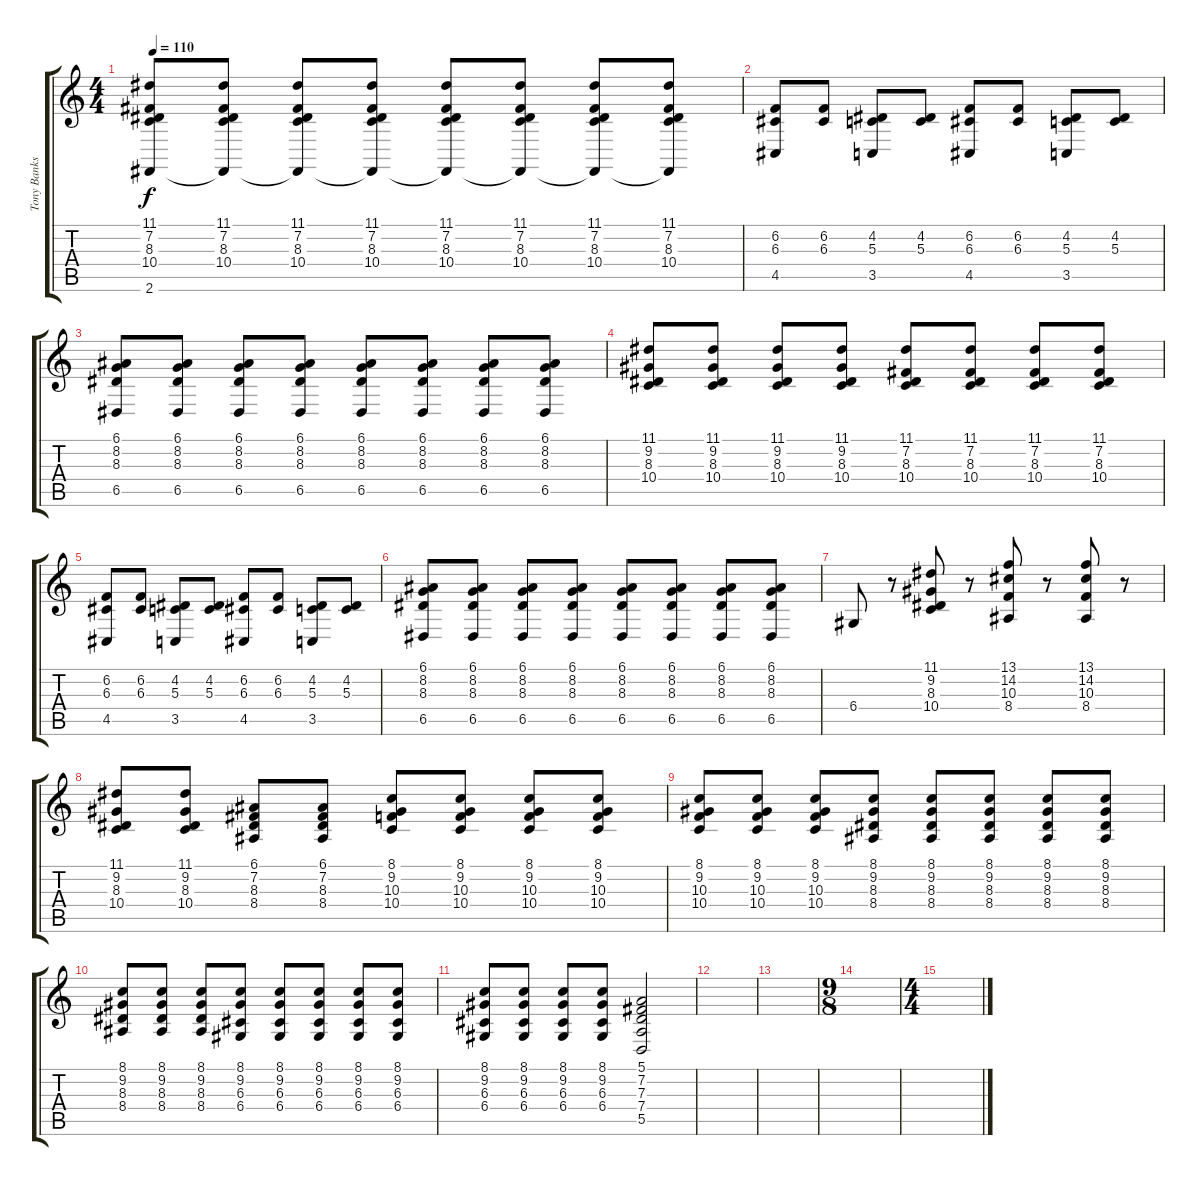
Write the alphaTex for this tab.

\track ("Tony Banks (piano)" "Tony Banks") {instrument electricgrandpiano}
\staff {score tabs}
\tuning (E4 B3 G3 D3 A2 E2) {hide}
\ts (4 4)
\tempo 110
\clef g2
\ks c
(11.1 7.2 8.3 10.4 2.6).8{dy f} (11.1 7.2 8.3 10.4 2.6{t}).8 (11.1 7.2 8.3 10.4 2.6{t}).8 (11.1 7.2 8.3 10.4 2.6{t}).8 (11.1 7.2 8.3 10.4 2.6{t}).8 (11.1 7.2 8.3 10.4 2.6{t}).8 (11.1 7.2 8.3 10.4 2.6{t}).8 (11.1 7.2 8.3 10.4 2.6{t}).8 |
(6.2 6.3 4.5).8 (6.2 6.3).8 (4.2 5.3 3.5).8 (4.2 5.3).8 (6.2 6.3 4.5).8 (6.2 6.3).8 (4.2 5.3 3.5).8 (4.2 5.3).8 |
(6.1 8.2 8.3 6.5).8 (6.1 8.2 8.3 6.5).8 (6.1 8.2 8.3 6.5).8 (6.1 8.2 8.3 6.5).8 (6.1 8.2 8.3 6.5).8 (6.1 8.2 8.3 6.5).8 (6.1 8.2 8.3 6.5).8 (6.1 8.2 8.3 6.5).8 |
(11.1 9.2 8.3 10.4).8 (11.1 9.2 8.3 10.4).8 (11.1 9.2 8.3 10.4).8 (11.1 9.2 8.3 10.4).8 (11.1 7.2 8.3 10.4).8 (11.1 7.2 8.3 10.4).8 (11.1 7.2 8.3 10.4).8 (11.1 7.2 8.3 10.4).8 |
(6.2 6.3 4.5).8 (6.2 6.3).8 (4.2 5.3 3.5).8 (4.2 5.3).8 (6.2 6.3 4.5).8 (6.2 6.3).8 (4.2 5.3 3.5).8 (4.2 5.3).8 |
(6.1 8.2 8.3 6.5).8 (6.1 8.2 8.3 6.5).8 (6.1 8.2 8.3 6.5).8 (6.1 8.2 8.3 6.5).8 (6.1 8.2 8.3 6.5).8 (6.1 8.2 8.3 6.5).8 (6.1 8.2 8.3 6.5).8 (6.1 8.2 8.3 6.5).8 |
6.4.8 r.8 (11.1 9.2 8.3 10.4).8 r.8 (13.1 14.2 10.3 8.4).8 r.8 (13.1 14.2 10.3 8.4).8 r.8 |
(11.1 9.2 8.3 10.4).8 (11.1 9.2 8.3 10.4).8 (6.1 7.2 8.3 8.4).8 (6.1 7.2 8.3 8.4).8 (8.1 9.2 10.3 10.4).8 (8.1 9.2 10.3 10.4).8 (8.1 9.2 10.3 10.4).8 (8.1 9.2 10.3 10.4).8 |
(8.1 9.2 10.3 10.4).8 (8.1 9.2 10.3 10.4).8 (8.1 9.2 10.3 10.4).8 (8.1 9.2 8.3 8.4).8 (8.1 9.2 8.3 8.4).8 (8.1 9.2 8.3 8.4).8 (8.1 9.2 8.3 8.4).8 (8.1 9.2 8.3 8.4).8 |
(8.1 9.2 8.3 8.4).8 (8.1 9.2 8.3 8.4).8 (8.1 9.2 8.3 8.4).8 (8.1 9.2 6.3 6.4).8 (8.1 9.2 6.3 6.4).8 (8.1 9.2 6.3 6.4).8 (8.1 9.2 6.3 6.4).8 (8.1 9.2 6.3 6.4).8 |
(8.1 9.2 6.3 6.4).8 (8.1 9.2 6.3 6.4).8 (8.1 9.2 6.3 6.4).8 (8.1 9.2 6.3 6.4).8 (5.1 7.2 7.3 7.4 5.5).2 |
|
|
\ts (9 8)
|
\ts (4 4)
